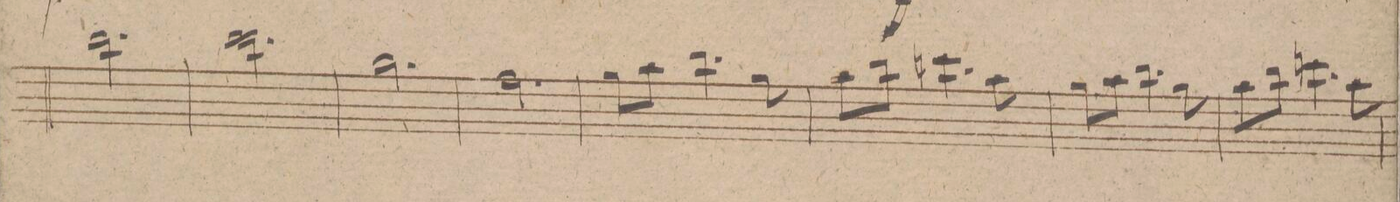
**kern	**dynam
*I"Oboe 1mo	*
*clefG2	*
*k[f#c#g#d#]	*
*M3/4	*
2.bb	.
=148	=148
2.ccc#	.
=149	=149
2.gg#	.
=150	=150
2.ff#	.
=151	=151
8gg#L	.
8aaJ	.
4.bb	.
8gg#	.
=152	=152
8aaL	.
8bbJ	.
4.cccn	.
8aa	.
=153	=153
8gg#L	.
8aaJ	.
4.bb	.
8gg#	.
=154	=154
8aaL	.
8bbJ	.
4.cccn	.
8aa	.
=155	=155
*-	*-
